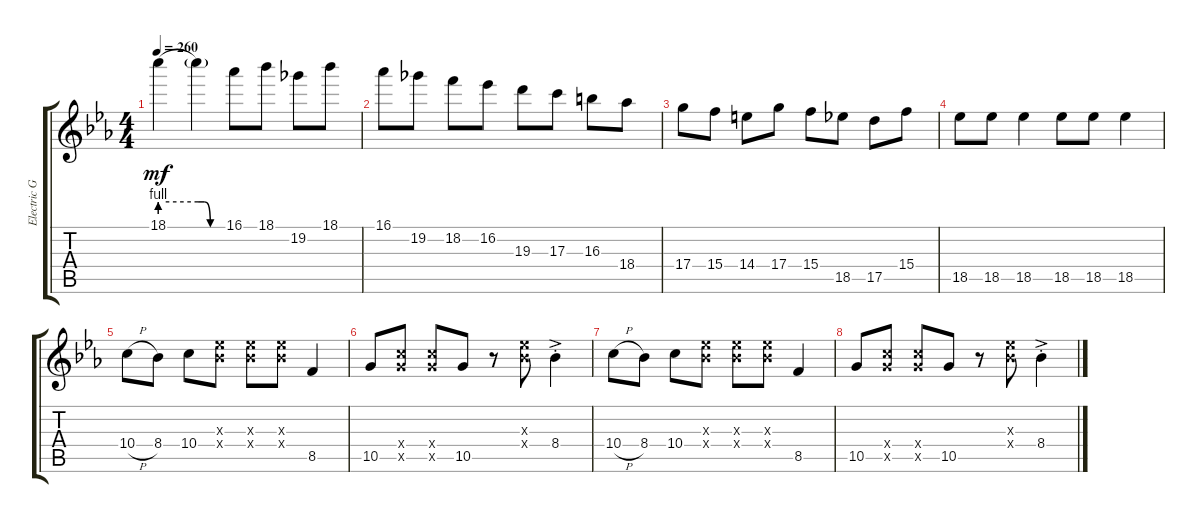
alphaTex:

\track ("Electric Guitar" "Electric G") {instrument electricguitarclean}
\staff {score tabs}
\tuning (E4 B3 G3 D3 A2 E2) {hide}
\ts (4 4)
\tempo 260
\clef g2
\ks cminor
18.1{be (hold 0 4 60 4) t}.4{dy mf} 18.1{be (custom 0 4 15 4 30 0 60 0) t}.4 16.1.8 18.1.8 19.2.8 18.1.8 |
16.1.8 19.2.8 18.2.8 16.2.8 19.3.8 17.3.8 16.3.8 18.4.8 |
17.4.8 15.4.8 14.4.8 17.4.8 15.4.8 18.5.8 17.5.8 15.4.8 |
18.5.8 18.5.8 18.5.4 18.5.8 18.5.8 18.5.4 |
10.4{h}.8 8.4.8 10.4.8 (8.3{x} 8.4{x}).8 (8.3{x} 8.4{x}).8 (8.3{x} 8.4{x}).8 8.5.4 |
10.5.8 (10.4{x} 10.5{x}).8 (10.4{x} 10.5{x}).8 10.5.8 r.8 (8.3{x} 8.4{x}).8 8.4{ac st}.4 |
10.4{h}.8 8.4.8 10.4.8 (8.3{x} 8.4{x}).8 (8.3{x} 8.4{x}).8 (8.3{x} 8.4{x}).8 8.5.4 |
10.5.8 (10.4{x} 10.5{x}).8 (10.4{x} 10.5{x}).8 10.5.8 r.8 (8.3{x} 8.4{x}).8 8.4{ac st}.4
